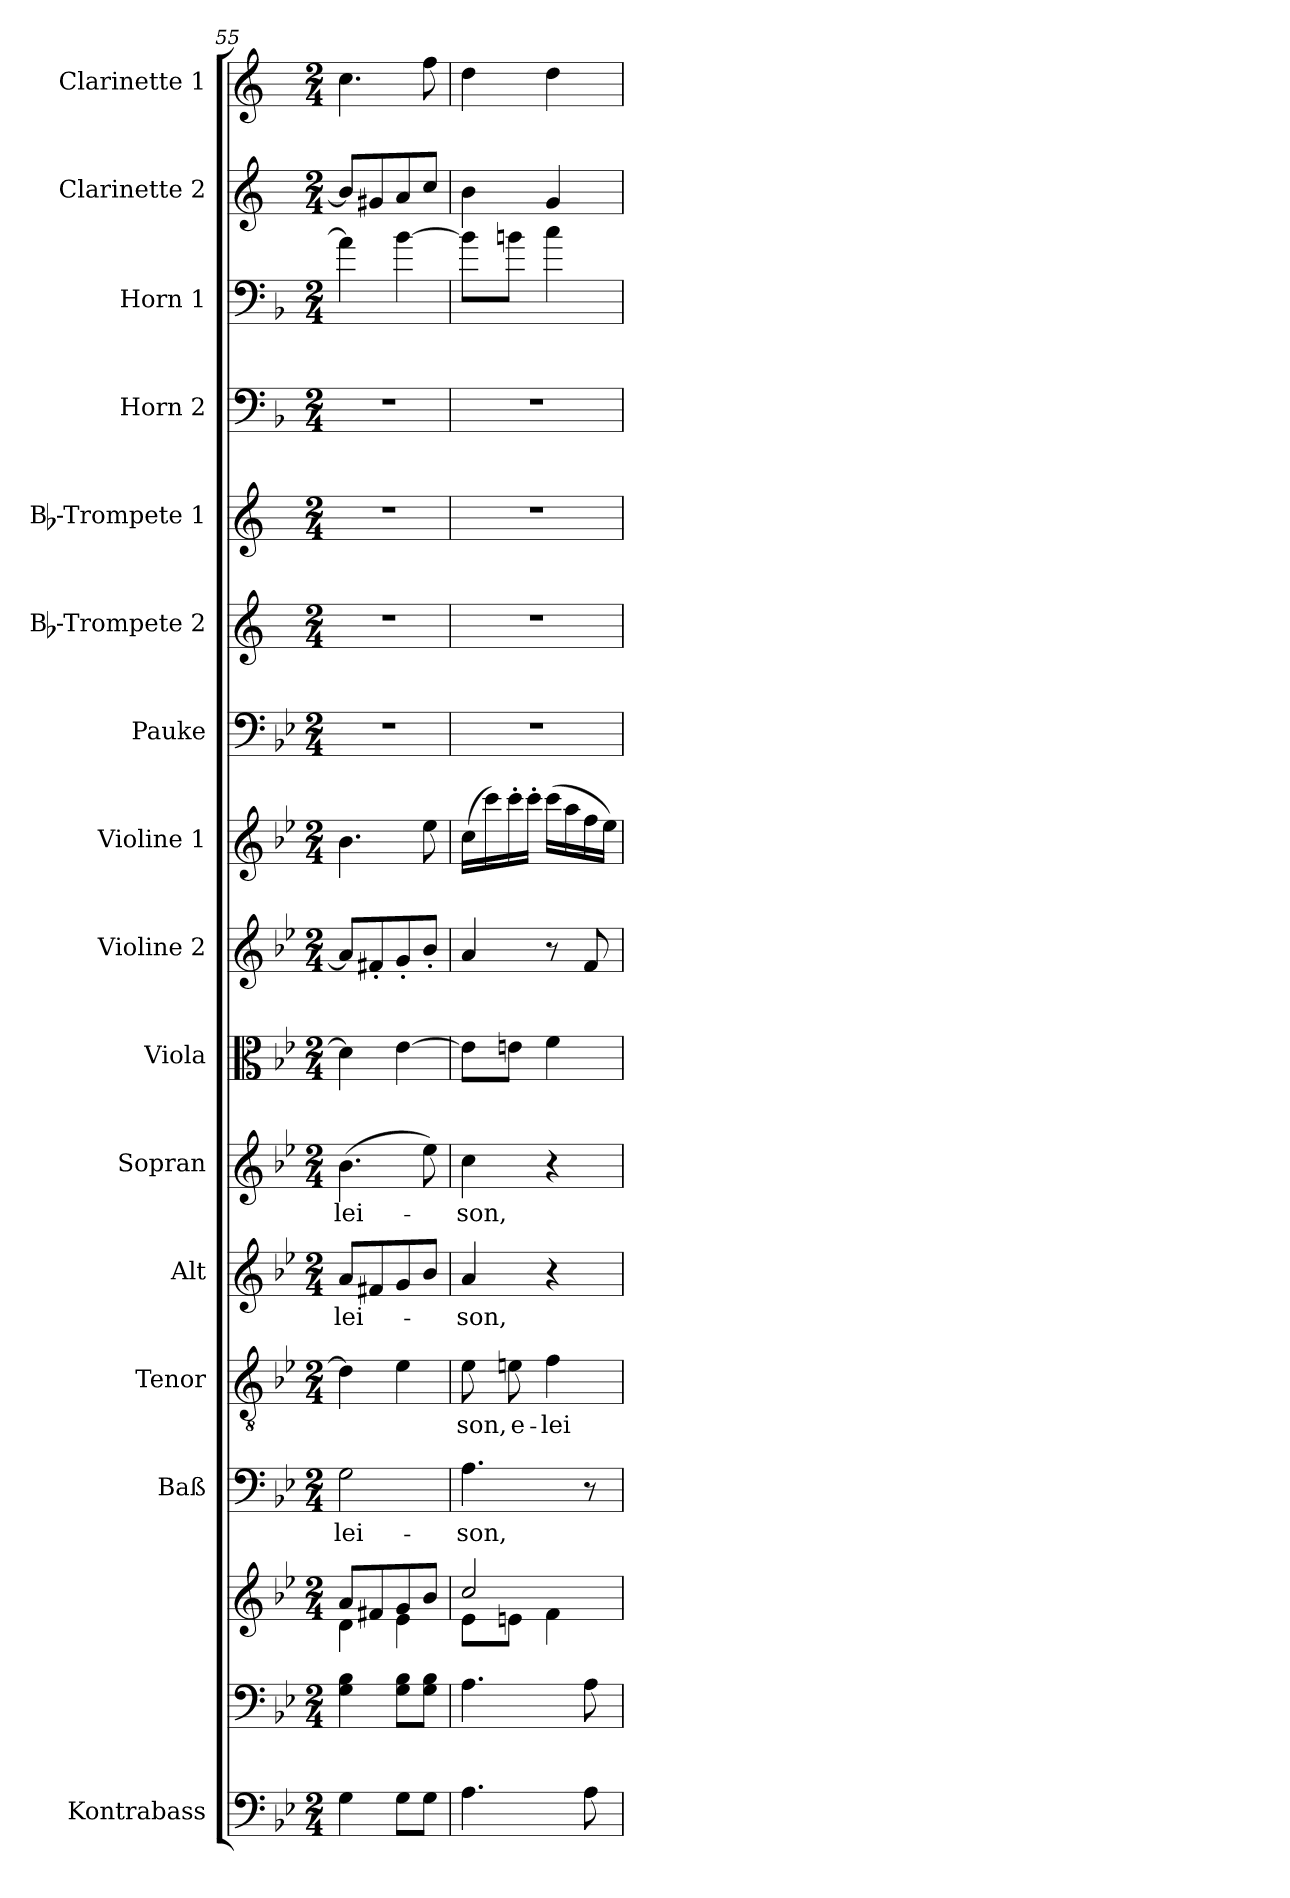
**kern	**kern	**kern	**kern	**text	**kern	**text	**kern	**text	**kern	**text	**kern	**kern	**kern	**kern	**kern	**kern	**kern	**kern	**kern	**kern
*part16	*part15	*part15	*part14	*part14	*part13	*part13	*part12	*part12	*part11	*part11	*part10	*part9	*part8	*part7	*part6	*part5	*part4	*part3	*part2	*part1
*staff17	*staff16	*staff15	*staff14	*staff14	*staff13	*staff13	*staff12	*staff12	*staff11	*staff11	*staff10	*staff9	*staff8	*staff7	*staff6	*staff5	*staff4	*staff3	*staff2	*staff1
*I"Kontrabass	*	*	*I"Baß	*	*I"Tenor	*	*I"Alt	*	*I"Sopran	*	*I"Viola	*I"Violine 2	*I"Violine 1	*I"Pauke	*I"Bb-Trompete 2	*I"Bb-Trompete 1	*I"Horn 2	*I"Horn 1	*I"Clarinette 2	*I"Clarinette 1
*I'Kb.	*	*	*I'Baß	*	*I'Ten	*	*I'Alt	*	*I'Sop	*	*I'Vla.	*I'Vln. 2	*I'Vln. 1	*I'Pk.	*I'Bb Trp. 2	*I'Bb Trp. 1	*I'Hrn. 2	*I'Hrn. 1	*I'Cl. 2	*I'Cl. 1
*clefF4	*clefF4	*clefG2	*clefF4	*	*clefGv2	*	*clefG2	*	*clefG2	*	*clefC3	*clefG2	*clefG2	*clefF4	*clefG2	*clefG2	*clefF4	*clefF4	*clefG2	*clefG2
*ITrd7c12	*	*	*	*	*	*	*	*	*	*	*	*	*	*	*ITrd1c2	*ITrd1c2	*ITrd4c7	*ITrd4c7	*ITrd1c2	*ITrd1c2
*k[b-e-]	*k[b-e-]	*k[b-e-]	*k[b-e-]	*	*k[b-e-]	*	*k[b-e-]	*	*k[b-e-]	*	*k[b-e-]	*k[b-e-]	*k[b-e-]	*k[b-e-]	*k[b-e-]	*k[b-e-]	*k[b-e-]	*k[b-e-]	*k[b-e-]	*k[b-e-]
*B-:	*B-:	*B-:	*B-:	*	*B-:	*	*B-:	*	*B-:	*	*B-:	*B-:	*B-:	*B-:	*B-:	*B-:	*B-:	*B-:	*B-:	*B-:
*M2/4	*M2/4	*M2/4	*M2/4	*	*M2/4	*	*M2/4	*	*M2/4	*	*M2/4	*M2/4	*M2/4	*M2/4	*M2/4	*M2/4	*M2/4	*M2/4	*M2/4	*M2/4
=55	=55	=55	=55	=55	=55	=55	=55	=55	=55	=55	=55	=55	=55	=55	=55	=55	=55	=55	=55	=55
*	*	*^	*	*	*	*	*	*	*	*	*	*	*	*	*	*	*	*	*	*
!	!	!	!	!	!LO:LY:b	!	!	!	!LO:LY:b	!	!LO:LY:b	!	!	!	!	!	!	!	!	!	!
4GG\	4G\ 4B-\	8a/L	4d\	2G\	-lei-	4d\]	.	8a/L	-lei-	(>4.b-\	-lei-	4d\]	8a/L]	4.b-\	2r	2r	2r	2r	4d\]	8a/L]	4.b-\
.	.	8f#X/	.	.	.	.	.	8f#X/	.	.	.	.	8f#X'</	.	.	.	.	.	.	8f#X/	.
8GG\L	8G\ 8B-\L	8g/	4e-\	.	.	4e-\	.	8g/	.	.	.	[4e-\	8g'</	.	.	.	.	.	[4e-\	8g/	.
8GG\J	8G\ 8B-\J	8b-/J	.	.	.	.	.	8b-/J	.	8ee-\)	.	.	8b-'</J	8ee-\	.	.	.	.	.	8b-/J	8ee-\
!!LO:PB:g=z
=56	=56	=56	=56	=56	=56	=56	=56	=56	=56	=56	=56	=56	=56	=56	=56	=56	=56	=56	=56	=56	=56
!	!	!	!	!	!LO:LY:b	!	!LO:LY:b	!	!LO:LY:b	!	!LO:LY:b	!	!	!	!	!	!	!	!	!	!
4.AA\	4.A\	2cc/	8e-\L	4.A\	-son,	8e-\	-son,	4a/	-son,	4cc\	-son,	8e-\L]	4a/	(>16cc\LL	2r	2r	2r	2r	8e-\L]	4a\	4cc\
.	.	.	.	.	.	.	.	.	.	.	.	.	.	16ccc\)	.	.	.	.	.	.	.
!	!	!	!	!	!	!	!LO:LY:b	!	!	!	!	!	!	!	!	!	!	!	!	!	!
.	.	.	8en\J	.	.	8en\	e-	.	.	.	.	8en\J	.	16ccc'>\	.	.	.	.	8en\J	.	.
.	.	.	.	.	.	.	.	.	.	.	.	.	.	16ccc'>\JJ	.	.	.	.	.	.	.
!	!	!	!	!	!	!	!LO:LY:b	!	!	!	!	!	!	!	!	!	!	!	!	!	!
.	.	.	4f\	.	.	4f\	-lei-	4r	.	4r	.	4f\	8r	(>16ccc\LL	.	.	.	.	4f\	4f/	4cc\
.	.	.	.	.	.	.	.	.	.	.	.	.	.	16aa\	.	.	.	.	.	.	.
8AA\	8A\	.	.	8r	.	.	.	.	.	.	.	.	8f/	16ff\	.	.	.	.	.	.	.
.	.	.	.	.	.	.	.	.	.	.	.	.	.	16ee-\JJ)	.	.	.	.	.	.	.
*	*	*v	*v	*	*	*	*	*	*	*	*	*	*	*	*	*	*	*	*	*	*
=	=	=	=	=	=	=	=	=	=	=	=	=	=	=	=	=	=	=	=	=
*-	*-	*-	*-	*-	*-	*-	*-	*-	*-	*-	*-	*-	*-	*-	*-	*-	*-	*-	*-	*-
